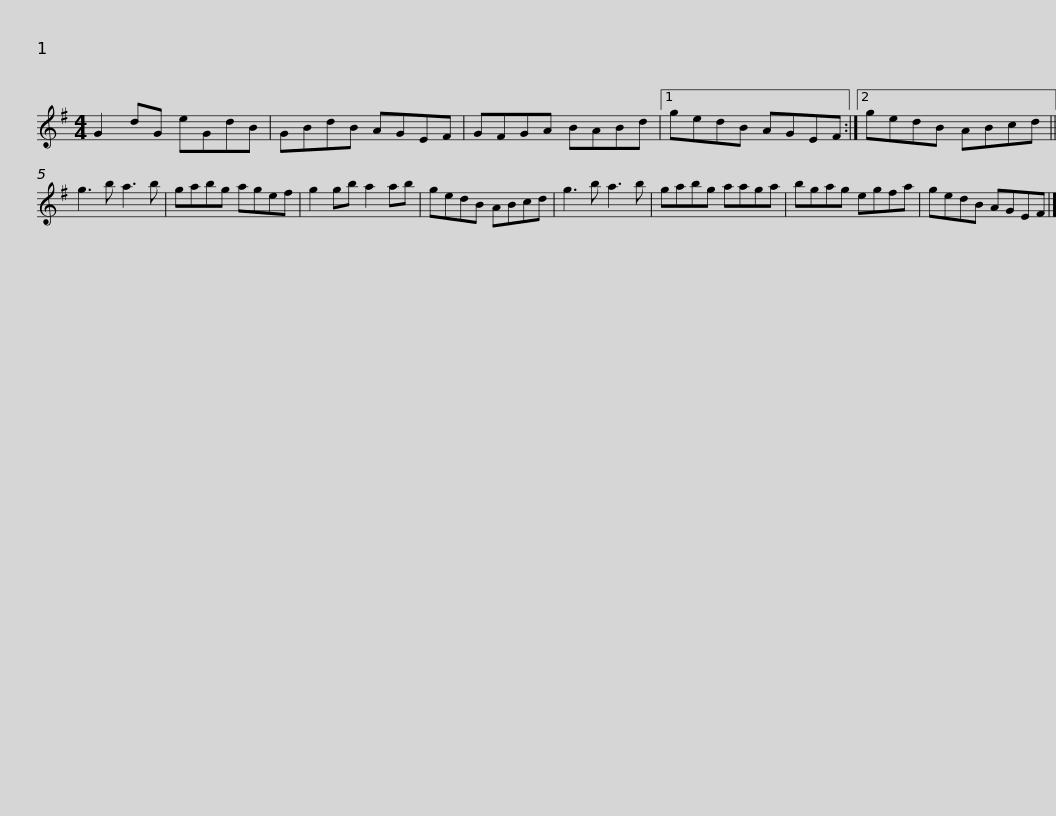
X:1
L:1/8
M:4/4
I:linebreak $
K:G
V:1 treble
V:1
 G2 dG eGdB | GBdB AGEF | GFGA BABd |1 gedB AGEF :|2 gedB ABcd || %5
 g3 b a3 b |$ gabg agef | g2 gb a2 ab | gedB ABcd | g3 b a3 b | %10
 gabg aaga |$ bgag egfa | gedB AGEF |] %13
